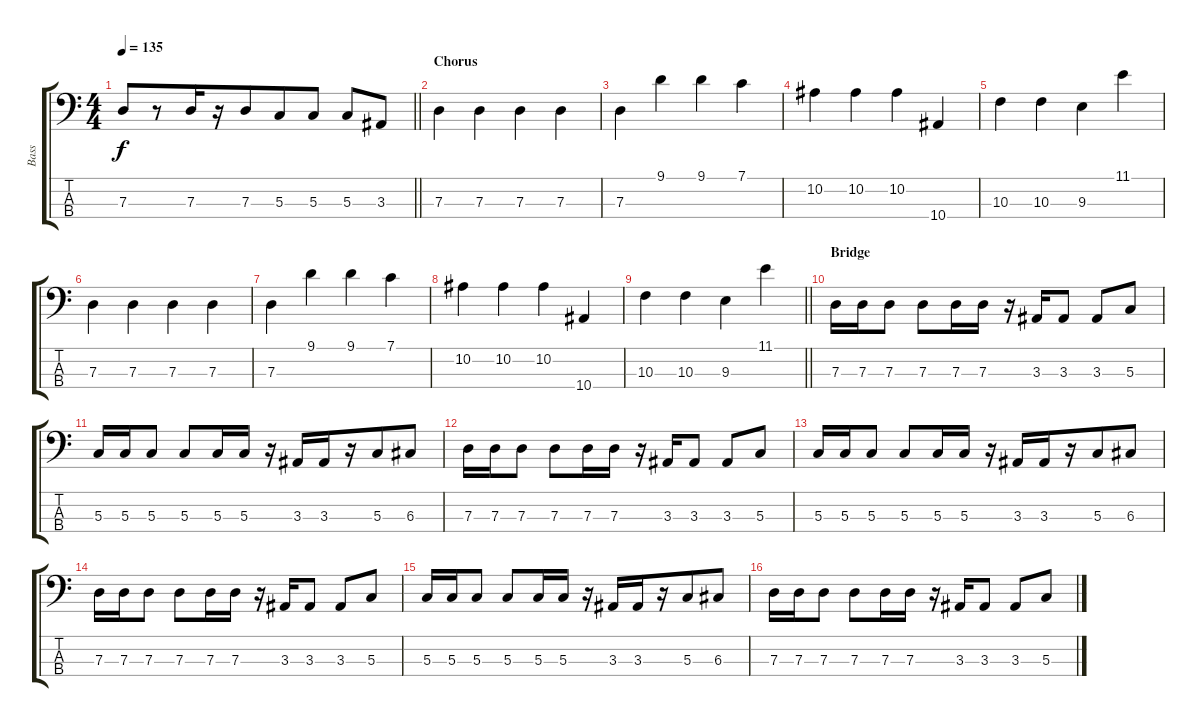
\track ("Bass" "Bass") {instrument electricbassfinger}
\staff {score tabs}
\tuning (F2 C2 G1 C1) {hide}
\ts (4 4)
\tempo 135
\clef f4
\barLineRight lightlight
\ks aminor
7.3.8{dy f beam merge} r.8 7.3.16 r.16 7.3.8{beam merge} 5.3.8{beam merge} 5.3.8 5.3.8 3.3.8 |
\section ("" "Chorus")
7.3.4 7.3.4 7.3.4 7.3.4 |
7.3.4 9.1.4 9.1.4 7.1.4 |
10.2.4 10.2.4 10.2.4 10.4.4 |
10.3.4 10.3.4 9.3.4 11.1.4 |
7.3.4 7.3.4 7.3.4 7.3.4 |
7.3.4 9.1.4 9.1.4 7.1.4 |
10.2.4 10.2.4 10.2.4 10.4.4 |
\barLineRight lightlight
10.3.4 10.3.4 9.3.4 11.1.4 |
\section ("" "Bridge")
7.3.16 7.3.16{beam merge} 7.3.8 7.3.8 7.3.16{beam merge} 7.3.16 r.16 3.3.16 3.3.8 3.3.8 5.3.8 |
5.3.16 5.3.16{beam merge} 5.3.8 5.3.8{beam merge} 5.3.16{beam merge} 5.3.16 r.16 3.3.16 3.3.16{beam merge} r.16 5.3.8 6.3.8 |
7.3.16 7.3.16{beam merge} 7.3.8 7.3.8 7.3.16{beam merge} 7.3.16 r.16 3.3.16 3.3.8 3.3.8 5.3.8 |
5.3.16 5.3.16{beam merge} 5.3.8 5.3.8{beam merge} 5.3.16{beam merge} 5.3.16 r.16 3.3.16 3.3.16{beam merge} r.16 5.3.8 6.3.8 |
7.3.16 7.3.16{beam merge} 7.3.8 7.3.8 7.3.16{beam merge} 7.3.16 r.16 3.3.16 3.3.8 3.3.8 5.3.8 |
5.3.16 5.3.16{beam merge} 5.3.8 5.3.8{beam merge} 5.3.16{beam merge} 5.3.16 r.16 3.3.16 3.3.16{beam merge} r.16 5.3.8 6.3.8 |
7.3.16 7.3.16{beam merge} 7.3.8 7.3.8 7.3.16{beam merge} 7.3.16 r.16 3.3.16 3.3.8 3.3.8 5.3.8
